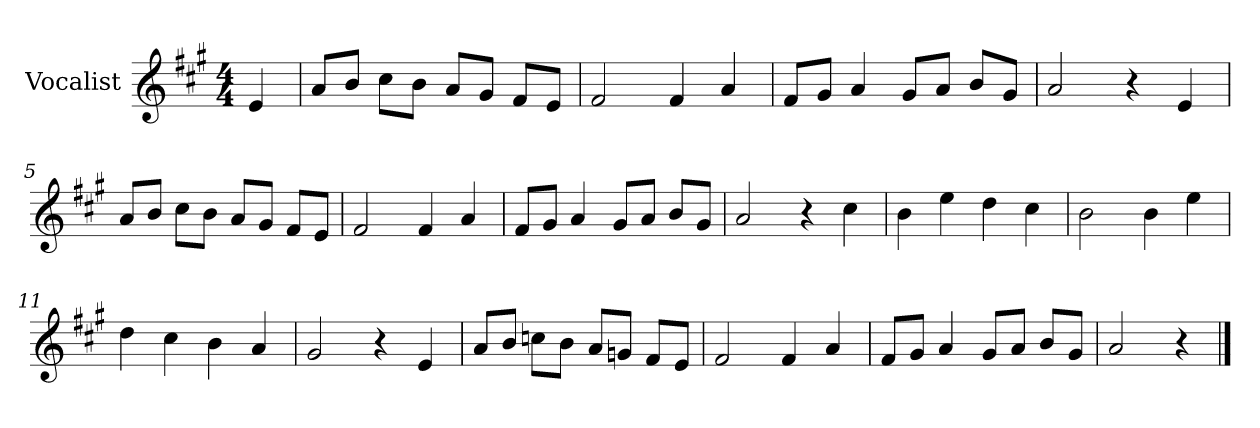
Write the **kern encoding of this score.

**kern
*part1
*staff1
*I"Vocalist
*k[f#c#g#]
*A:
*M4/4
=
4e
=1
8aL
8bJ
8cc#L
8bJ
8aL
8g#J
8f#L
8eJ
=2
2f#
4f#
4a
=3
8f#L
8g#J
4a
8g#L
8aJ
8bL
8g#J
=4
2a
4r
4e
=5
8aL
8bJ
8cc#L
8bJ
8aL
8g#J
8f#L
8eJ
=6
2f#
4f#
4a
=7
8f#L
8g#J
4a
8g#L
8aJ
8bL
8g#J
=8
2a
4r
4cc#
=9
4b
4ee
4dd
4cc#
=10
2b
4b
4ee
=11
4dd
4cc#
4b
4a
=12
2g#
4r
4e
=13
8aL
8bJ
8ccnL
8bJ
8aL
8gnJ
8f#L
8eJ
=14
2f#
4f#
4a
=15
8f#L
8g#J
4a
8g#L
8aJ
8bL
8g#J
=16
2a
4r
==
*-
